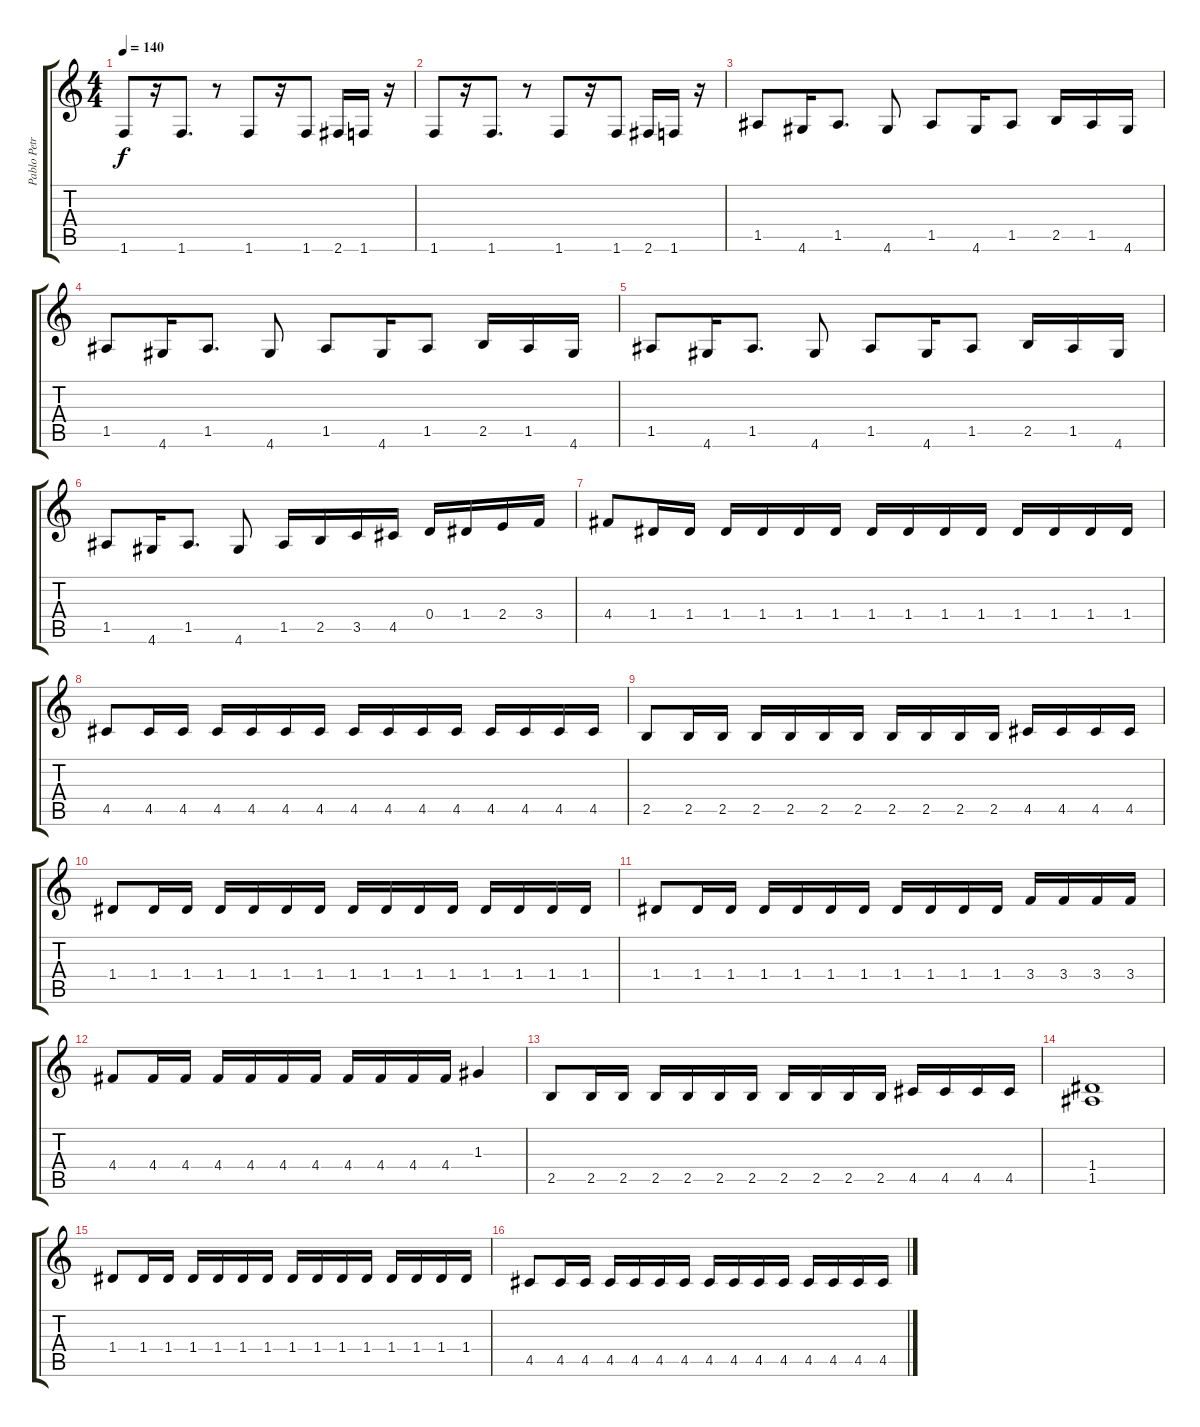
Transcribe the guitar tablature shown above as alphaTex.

\track ("Pablo Petrucci García" "Pablo Petr") {instrument distortionguitar}
\staff {score tabs}
\tuning (E4 B3 G3 D3 A2 E2) {hide}
\ts (4 4)
\tempo 140
\clef g2
\ks c
1.6.8{dy f} r.16 1.6.8{d} r.8 1.6.8 r.16 1.6.8 2.6.16 1.6.16 r.16 |
1.6.8 r.16 1.6.8{d} r.8 1.6.8 r.16 1.6.8 2.6.16 1.6.16 r.16 |
1.5.8 4.6.16 1.5.8{d} 4.6.8 1.5.8 4.6.16 1.5.8 2.5.16 1.5.16 4.6.16 |
1.5.8 4.6.16 1.5.8{d} 4.6.8 1.5.8 4.6.16 1.5.8 2.5.16 1.5.16 4.6.16 |
1.5.8 4.6.16 1.5.8{d} 4.6.8 1.5.8 4.6.16 1.5.8 2.5.16 1.5.16 4.6.16 |
1.5.8 4.6.16 1.5.8{d} 4.6.8 1.5.16 2.5.16 3.5.16 4.5.16 0.4.16 1.4.16 2.4.16 3.4.16 |
4.4.8 1.4.16 1.4.16 1.4.16 1.4.16 1.4.16 1.4.16 1.4.16 1.4.16 1.4.16 1.4.16 1.4.16 1.4.16 1.4.16 1.4.16 |
4.5.8 4.5.16 4.5.16 4.5.16 4.5.16 4.5.16 4.5.16 4.5.16 4.5.16 4.5.16 4.5.16 4.5.16 4.5.16 4.5.16 4.5.16 |
2.5.8 2.5.16 2.5.16 2.5.16 2.5.16 2.5.16 2.5.16 2.5.16 2.5.16 2.5.16 2.5.16 4.5.16 4.5.16 4.5.16 4.5.16 |
1.4.8 1.4.16 1.4.16 1.4.16 1.4.16 1.4.16 1.4.16 1.4.16 1.4.16 1.4.16 1.4.16 1.4.16 1.4.16 1.4.16 1.4.16 |
1.4.8 1.4.16 1.4.16 1.4.16 1.4.16 1.4.16 1.4.16 1.4.16 1.4.16 1.4.16 1.4.16 3.4.16 3.4.16 3.4.16 3.4.16 |
4.4.8 4.4.16 4.4.16 4.4.16 4.4.16 4.4.16 4.4.16 4.4.16 4.4.16 4.4.16 4.4.16 1.3.4 |
2.5.8 2.5.16 2.5.16 2.5.16 2.5.16 2.5.16 2.5.16 2.5.16 2.5.16 2.5.16 2.5.16 4.5.16 4.5.16 4.5.16 4.5.16 |
(1.4 1.5).1 |
1.4.8 1.4.16 1.4.16 1.4.16 1.4.16 1.4.16 1.4.16 1.4.16 1.4.16 1.4.16 1.4.16 1.4.16 1.4.16 1.4.16 1.4.16 |
4.5.8 4.5.16 4.5.16 4.5.16 4.5.16 4.5.16 4.5.16 4.5.16 4.5.16 4.5.16 4.5.16 4.5.16 4.5.16 4.5.16 4.5.16
